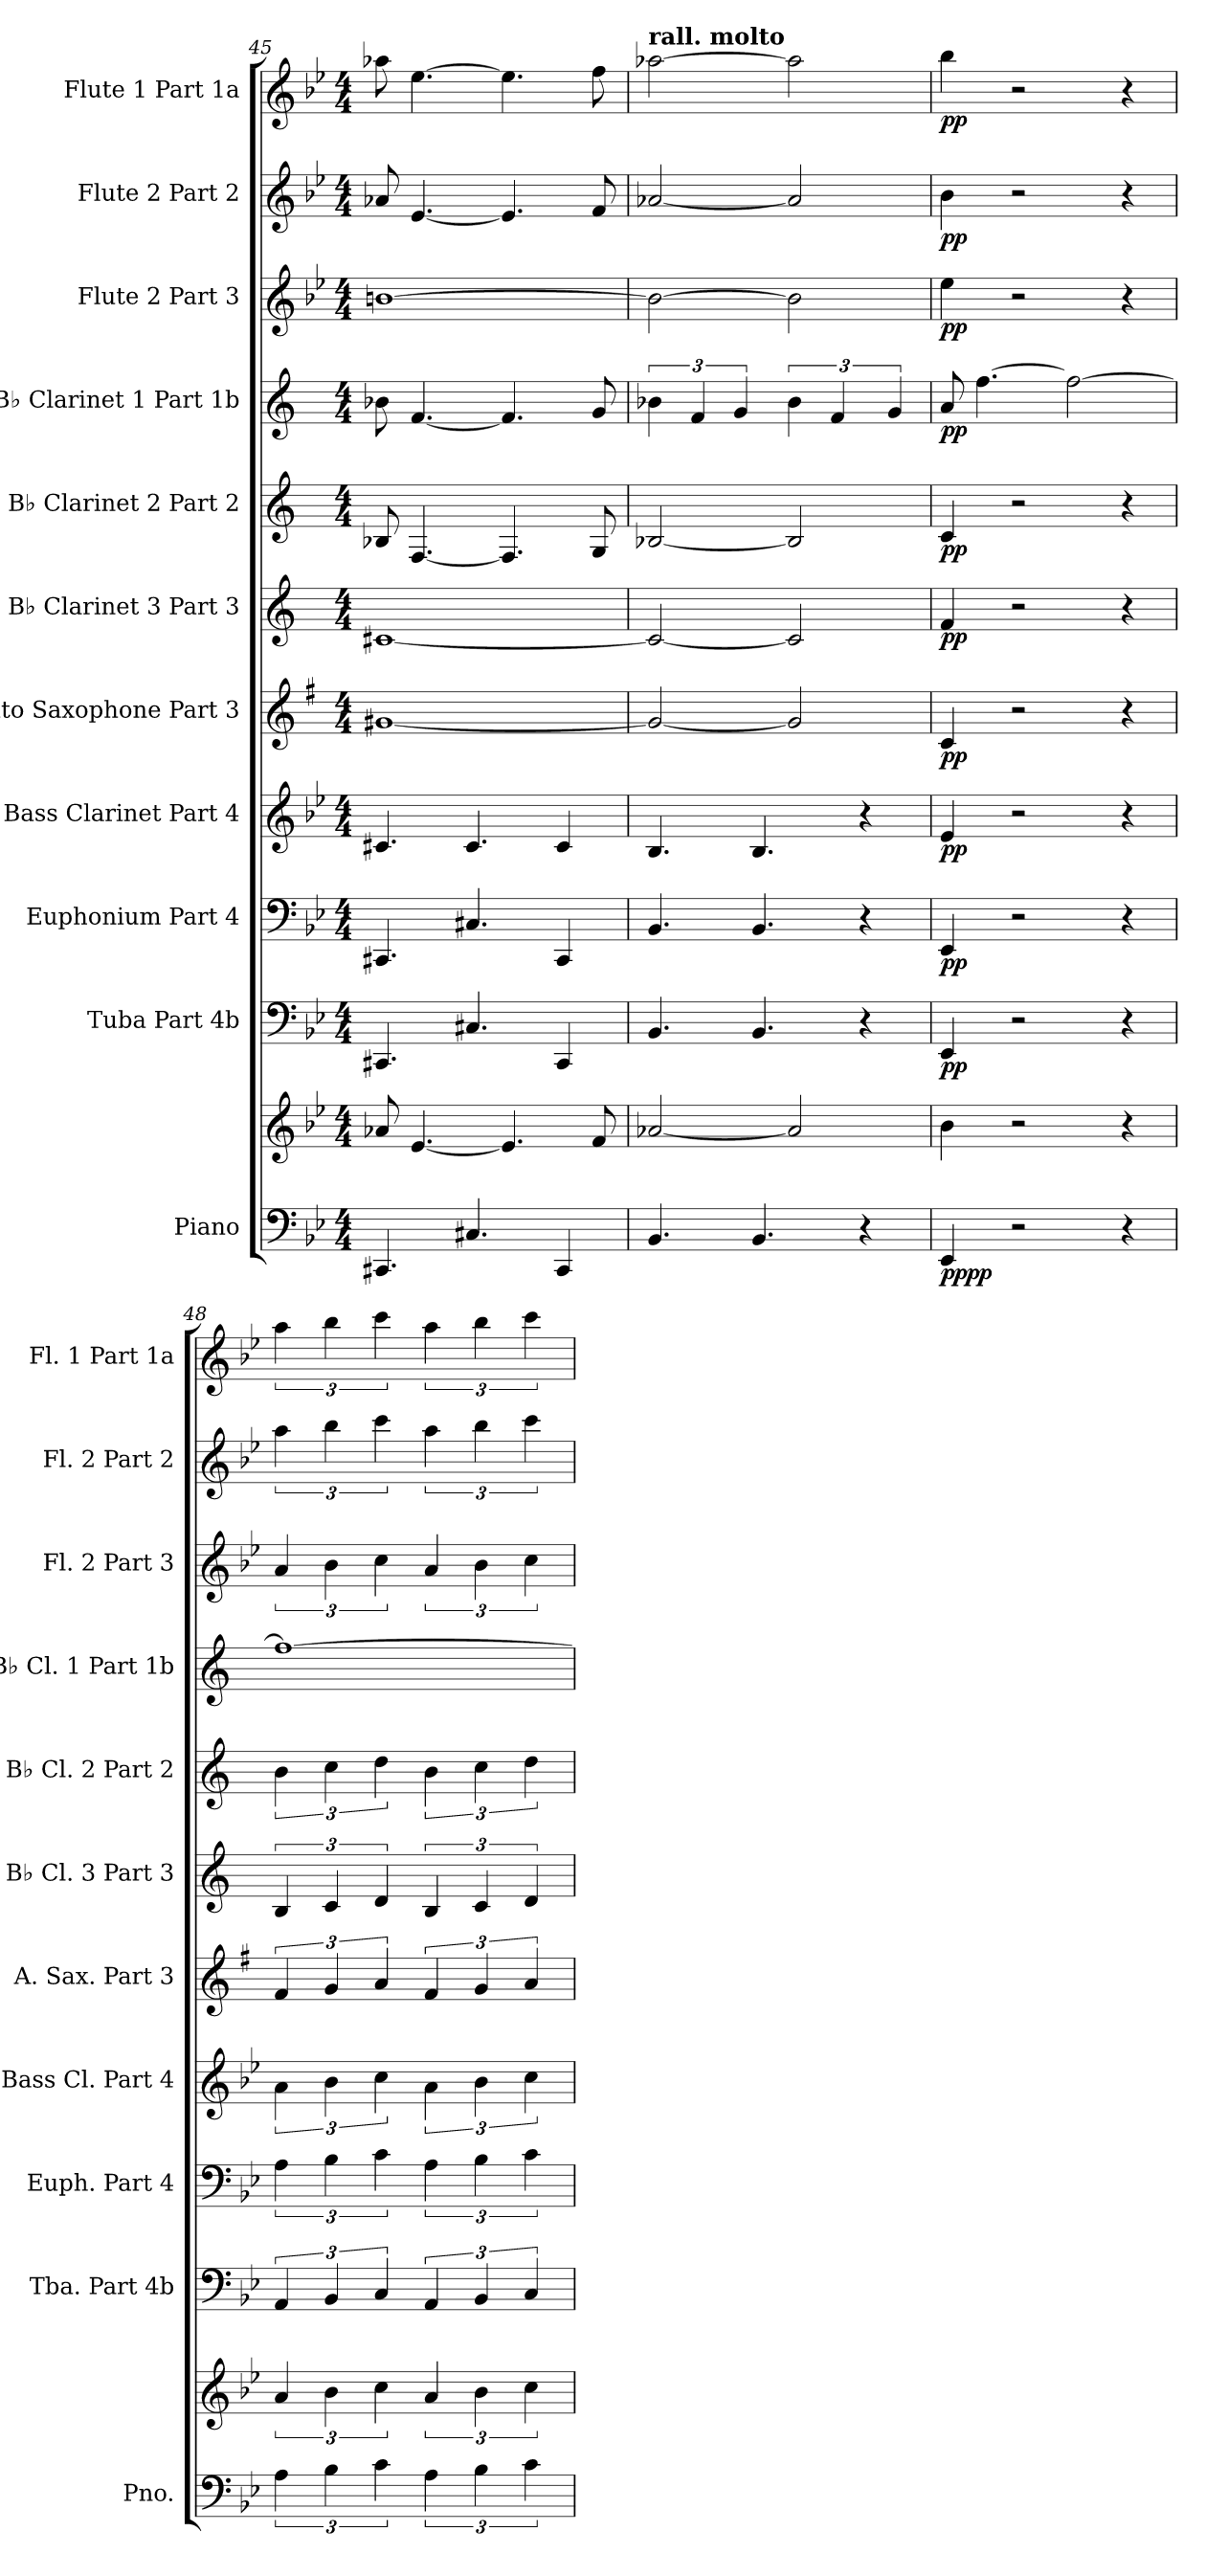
**kern	**kern	**dynam	**kern	**dynam	**kern	**dynam	**kern	**dynam	**kern	**dynam	**kern	**dynam	**kern	**dynam	**kern	**dynam	**kern	**dynam	**kern	**dynam	**kern	**dynam
*part11	*part11	*part11	*part10	*part10	*part9	*part9	*part8	*part8	*part7	*part7	*part6	*part6	*part5	*part5	*part4	*part4	*part3	*part3	*part2	*part2	*part1	*part1
*staff12	*staff11	*staff11/12	*staff10	*staff10	*staff9	*staff9	*staff8	*staff8	*staff7	*staff7	*staff6	*staff6	*staff5	*staff5	*staff4	*staff4	*staff3	*staff3	*staff2	*staff2	*staff1	*staff1
*I"Piano	*	*	*I"Tuba Part 4b	*	*I"Euphonium Part 4	*	*I"Bass Clarinet Part 4	*	*I"Alto Saxophone Part 3	*	*I"B♭ Clarinet 3 Part 3	*	*I"B♭ Clarinet 2 Part 2	*	*I"B♭ Clarinet 1 Part 1b	*	*I"Flute 2 Part 3	*	*I"Flute 2 Part 2	*	*I"Flute 1 Part 1a	*
*I'Pno.	*	*	*I'Tba. Part 4b	*	*I'Euph. Part 4	*	*I'Bass Cl. Part 4	*	*I'A. Sax. Part 3	*	*I'B♭ Cl. 3 Part 3	*	*I'B♭ Cl. 2 Part 2	*	*I'B♭ Cl. 1 Part 1b	*	*I'Fl. 2 Part 3	*	*I'Fl. 2 Part 2	*	*I'Fl. 1 Part 1a	*
*clefF4	*clefG2	*	*clefF4	*	*clefF4	*	*clefG2	*	*clefG2	*	*clefG2	*	*clefG2	*	*clefG2	*	*clefG2	*	*clefG2	*	*clefG2	*
*	*	*	*	*	*	*	*ITrd8c14	*	*ITrd5c9	*	*ITrd1c2	*	*ITrd1c2	*	*ITrd1c2	*	*	*	*	*	*	*
*k[b-e-]	*k[b-e-]	*	*k[b-e-]	*	*k[b-e-]	*	*k[b-e-]	*	*k[b-e-]	*	*k[b-e-]	*	*k[b-e-]	*	*k[b-e-]	*	*k[b-e-]	*	*k[b-e-]	*	*k[b-e-]	*
*M4/4	*M4/4	*	*M4/4	*	*M4/4	*	*M4/4	*	*M4/4	*	*M4/4	*	*M4/4	*	*M4/4	*	*M4/4	*	*M4/4	*	*M4/4	*
=45	=45	=45	=45	=45	=45	=45	=45	=45	=45	=45	=45	=45	=45	=45	=45	=45	=45	=45	=45	=45	=45	=45
4.CC#X/	8a-X/	.	4.CC#X/	.	4.CC#X/	.	4.C#X/	.	[1Bn	.	[1Bn	.	8A-X/	.	8a-X\	.	[1bn	.	8a-X/	.	8aa-X\	.
.	[4.e-/	.	.	.	.	.	.	.	.	.	.	.	[4.E-/	.	[4.e-/	.	.	.	[4.e-/	.	[4.ee-\	.
4.C#X/	.	.	4.C#X/	.	4.C#X/	.	4.C#/	.	.	.	.	.	.	.	.	.	.	.	.	.	.	.
.	4.e-/]	.	.	.	.	.	.	.	.	.	.	.	4.E-/]	.	4.e-/]	.	.	.	4.e-/]	.	4.ee-\]	.
4CC#/	.	.	4CC#/	.	4CC#/	.	4C#/	.	.	.	.	.	.	.	.	.	.	.	.	.	.	.
.	8f/	.	.	.	.	.	.	.	.	.	.	.	8F/	.	8f/	.	.	.	8f/	.	8ff\	.
!!LO:PB:g=z
=46	=46	=46	=46	=46	=46	=46	=46	=46	=46	=46	=46	=46	=46	=46	=46	=46	=46	=46	=46	=46	=46	=46
!	!	!	!	!	!	!	!	!	!	!	!	!	!	!	!	!	!	!	!	!	!LO:TX:a:B:t=rall. molto	!
4.BB-/	[2a-X/	.	4.BB-/	.	4.BB-/	.	4.BB-/	.	2B/_	.	2B/_	.	[2A-X/	.	6a-X\	.	2b\_	.	[2a-X/	.	[2aa-X\	.
.	.	.	.	.	.	.	.	.	.	.	.	.	.	.	6e-/	.	.	.	.	.	.	.
.	.	.	.	.	.	.	.	.	.	.	.	.	.	.	6f/	.	.	.	.	.	.	.
4.BB-/	.	.	4.BB-/	.	4.BB-/	.	4.BB-/	.	.	.	.	.	.	.	.	.	.	.	.	.	.	.
.	2a-/]	.	.	.	.	.	.	.	2B/]	.	2B/]	.	2A-/]	.	6a-\	.	2b\]	.	2a-/]	.	2aa-\]	.
.	.	.	.	.	.	.	.	.	.	.	.	.	.	.	6e-/	.	.	.	.	.	.	.
4r	.	.	4r	.	4r	.	4r	.	.	.	.	.	.	.	.	.	.	.	.	.	.	.
.	.	.	.	.	.	.	.	.	.	.	.	.	.	.	6f/	.	.	.	.	.	.	.
=47	=47	=47	=47	=47	=47	=47	=47	=47	=47	=47	=47	=47	=47	=47	=47	=47	=47	=47	=47	=47	=47	=47
!	!	!LO:DY:b=2	!	!	!	!	!	!	!	!	!	!	!	!	!	!	!	!	!	!	!	!
!	!	!LO:DY:n=1:b	!	!LO:DY:b	!	!LO:DY:b	!	!LO:DY:b	!	!LO:DY:b	!	!LO:DY:b	!	!LO:DY:b	!	!LO:DY:b	!	!LO:DY:b	!	!LO:DY:b	!	!LO:DY:b
4EE-/	4b-\	pp pp	4EE-/	pp	4EE-/	pp	4E-/	pp	4E-/	pp	4e-/	pp	4B-/	pp	8g/	pp	4ee-\	pp	4b-\	pp	4bb-\	pp
.	.	.	.	.	.	.	.	.	.	.	.	.	.	.	[4.ee-\	.	.	.	.	.	.	.
2r	2r	.	2r	.	2r	.	2r	.	2r	.	2r	.	2r	.	.	.	2r	.	2r	.	2r	.
.	.	.	.	.	.	.	.	.	.	.	.	.	.	.	2ee-\_	.	.	.	.	.	.	.
4r	4r	.	4r	.	4r	.	4r	.	4r	.	4r	.	4r	.	.	.	4r	.	4r	.	4r	.
=48	=48	=48	=48	=48	=48	=48	=48	=48	=48	=48	=48	=48	=48	=48	=48	=48	=48	=48	=48	=48	=48	=48
6A\	6a/	.	6AA/	.	6A\	.	6A\	.	6A/	.	6A/	.	6a\	.	1ee-_	.	6a/	.	6aa\	.	6aa\	.
6B-\	6b-\	.	6BB-/	.	6B-\	.	6B-\	.	6B-/	.	6B-/	.	6b-\	.	.	.	6b-\	.	6bb-\	.	6bb-\	.
6c\	6cc\	.	6C/	.	6c\	.	6c\	.	6c/	.	6c/	.	6cc\	.	.	.	6cc\	.	6ccc\	.	6ccc\	.
6A\	6a/	.	6AA/	.	6A\	.	6A\	.	6A/	.	6A/	.	6a\	.	.	.	6a/	.	6aa\	.	6aa\	.
6B-\	6b-\	.	6BB-/	.	6B-\	.	6B-\	.	6B-/	.	6B-/	.	6b-\	.	.	.	6b-\	.	6bb-\	.	6bb-\	.
6c\	6cc\	.	6C/	.	6c\	.	6c\	.	6c/	.	6c/	.	6cc\	.	.	.	6cc\	.	6ccc\	.	6ccc\	.
=	=	=	=	=	=	=	=	=	=	=	=	=	=	=	=	=	=	=	=	=	=	=
*-	*-	*-	*-	*-	*-	*-	*-	*-	*-	*-	*-	*-	*-	*-	*-	*-	*-	*-	*-	*-	*-	*-
